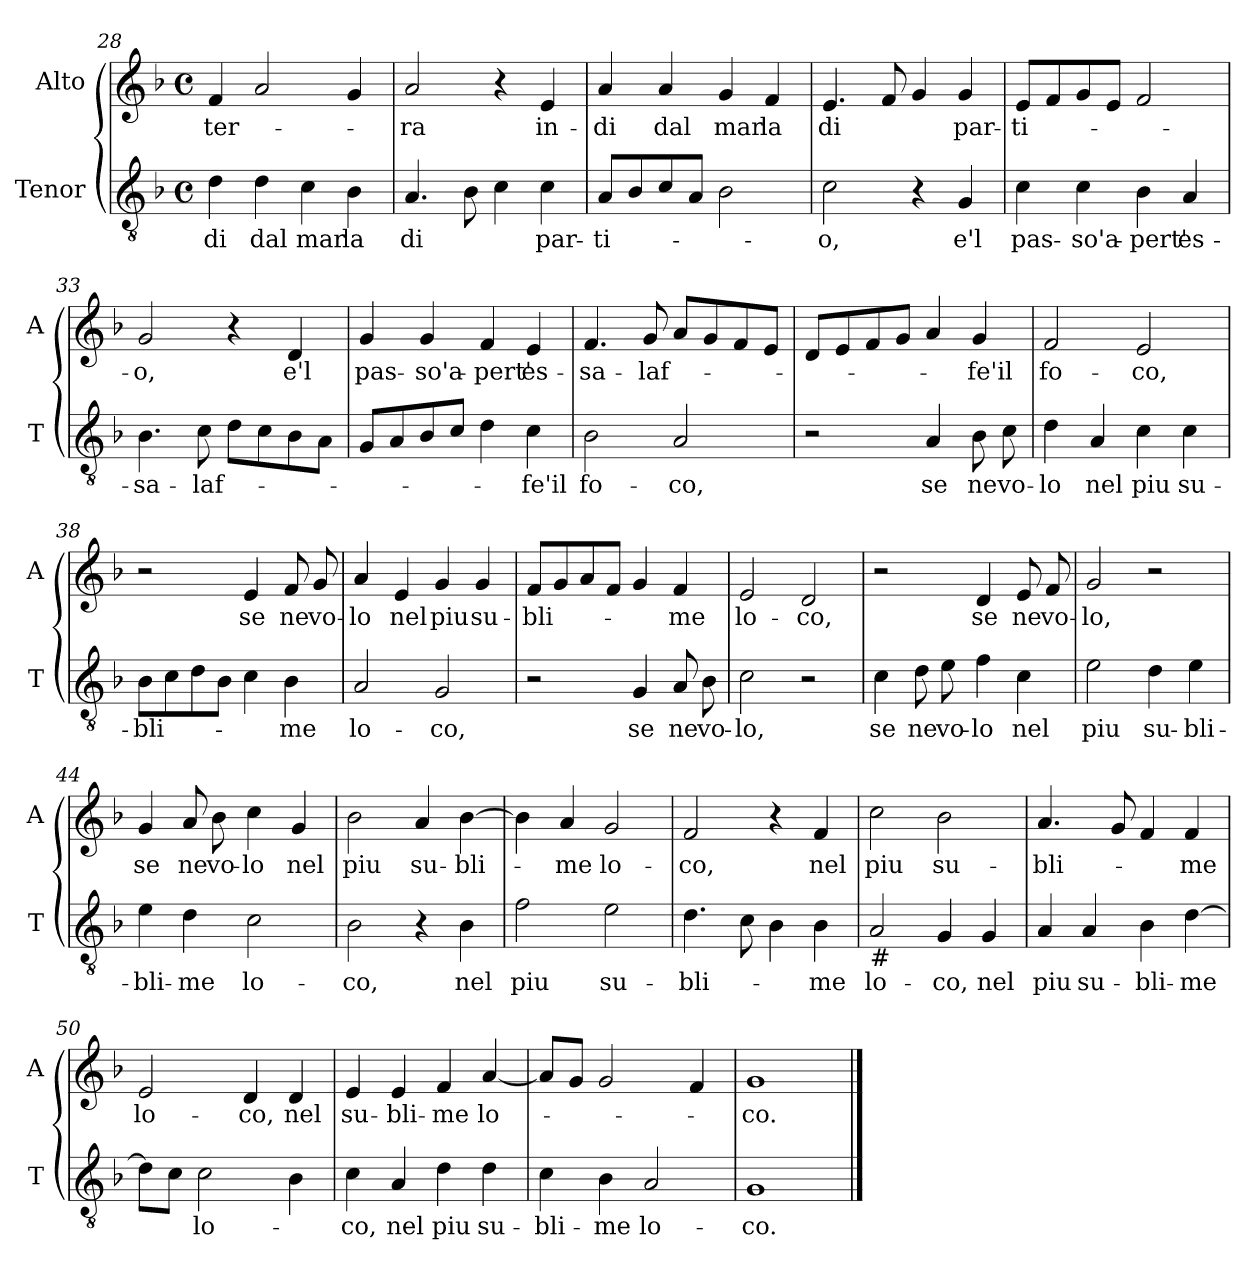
**kern	**text	**kern	**text
*part2	*part2	*part1	*part1
*staff2	*staff2	*staff1	*staff1
*I"Tenor	*	*I"Alto	*
*I'T	*	*I'A	*
*clefGv2	*	*clefG2	*
*k[b-]	*	*k[b-]	*
*F:	*	*F:	*
*M4/4	*	*M4/4	*
*met(c)	*	*met(c)	*
=28	=28	=28	=28
!	!LO:LY:b	!	!LO:LY:b
4d\	-di	4f/	ter-
!	!LO:LY:b	!	!
4d\	dal	2a/	.
!	!LO:LY:b	!	!
4c\	mar	.	.
!	!LO:LY:b	!	!
4B-\	la	4g/	.
=29	=29	=29	=29
!	!LO:LY:b	!	!LO:LY:b
4.A/	di	2a/	-ra
8B-\	.	.	.
4c\	.	4r	.
!	!LO:LY:b	!	!LO:LY:b
4c\	par-	4e/	in-
=30	=30	=30	=30
!	!LO:LY:b	!	!LO:LY:b
8A/L	-ti-	4a/	-di
8B-/	.	.	.
!	!	!	!LO:LY:b
8c/	.	4a/	dal
8A/J	.	.	.
!	!	!	!LO:LY:b
2B-\	.	4g/	mar
!	!	!	!LO:LY:b
.	.	4f/	la
!!LO:LB:g=z
=31	=31	=31	=31
!	!LO:LY:b	!	!LO:LY:b
2c\	-o,	4.e/	di
.	.	8f/	.
4r	.	4g/	.
!	!LO:LY:b	!	!LO:LY:b
4G/	e'l	4g/	par-
=32	=32	=32	=32
!	!LO:LY:b	!	!LO:LY:b
4c\	pas-	8e/L	-ti-
.	.	8f/	.
!	!LO:LY:b	!	!
4c\	-so'a-	8g/	.
.	.	8e/J	.
!	!LO:LY:b	!	!
4B-\	-pert'	2f/	.
!	!LO:LY:b	!	!
4A/	es-	.	.
=33	=33	=33	=33
!	!LO:LY:b	!	!LO:LY:b
4.B-\	-sa-	2g/	-o,
!	!LO:LY:b	!	!
8c\	-laf-	.	.
8d\L	.	4r	.
8c\	.	.	.
!	!	!	!LO:LY:b
8B-\	.	4d/	e'l
8A\J	.	.	.
=34	=34	=34	=34
!	!	!	!LO:LY:b
8G/L	.	4g/	pas-
8A/	.	.	.
!	!	!	!LO:LY:b
8B-/	.	4g/	-so'a-
8c/J	.	.	.
!	!	!	!LO:LY:b
4d\	.	4f/	-pert'
!	!LO:LY:b	!	!LO:LY:b
4c\	-fe'il	4e/	es-
=35	=35	=35	=35
!	!LO:LY:b	!	!LO:LY:b
2B-\	fo-	4.f/	-sa-
!	!	!	!LO:LY:b
.	.	8g/	-laf-
!	!LO:LY:b	!	!
2A/	-co,	8a/L	.
.	.	8g/	.
.	.	8f/	.
.	.	8e/J	.
!!LO:LB:g=z
=36	=36	=36	=36
2r	.	8d/L	.
.	.	8e/	.
.	.	8f/	.
.	.	8g/J	.
!	!LO:LY:b	!	!
4A/	se	4a/	.
!	!LO:LY:b	!	!LO:LY:b
8B-\	ne	4g/	-fe'il
!	!LO:LY:b	!	!
8c\	vo-	.	.
=37	=37	=37	=37
!	!LO:LY:b	!	!LO:LY:b
4d\	-lo	2f/	fo-
!	!LO:LY:b	!	!
4A/	nel	.	.
!	!LO:LY:b	!	!LO:LY:b
4c\	piu	2e/	-co,
!	!LO:LY:b	!	!
4c\	su-	.	.
=38	=38	=38	=38
!	!LO:LY:b	!	!
8B-\L	-bli-	2r	.
8c\	.	.	.
8d\	.	.	.
8B-\J	.	.	.
!	!	!	!LO:LY:b
4c\	.	4e/	se
!	!LO:LY:b	!	!LO:LY:b
4B-\	-me	8f/	ne
!	!	!	!LO:LY:b
.	.	8g/	vo-
=39	=39	=39	=39
!	!LO:LY:b	!	!LO:LY:b
2A/	lo-	4a/	-lo
!	!	!	!LO:LY:b
.	.	4e/	nel
!	!LO:LY:b	!	!LO:LY:b
2G/	-co,	4g/	piu
!	!	!	!LO:LY:b
.	.	4g/	su-
!!LO:LB:g=z
=40	=40	=40	=40
!	!	!	!LO:LY:b
2r	.	8f/L	-bli-
.	.	8g/	.
.	.	8a/	.
.	.	8f/J	.
!	!LO:LY:b	!	!
4G/	se	4g/	.
!	!LO:LY:b	!	!LO:LY:b
8A/	ne	4f/	-me
!	!LO:LY:b	!	!
8B-\	vo-	.	.
=41	=41	=41	=41
!	!LO:LY:b	!	!LO:LY:b
2c\	-lo,	2e/	lo-
!	!	!	!LO:LY:b
2r	.	2d/	-co,
=42	=42	=42	=42
!	!LO:LY:b	!	!
4c\	se	2r	.
!	!LO:LY:b	!	!
8d\	ne	.	.
!	!LO:LY:b	!	!
8e\	vo-	.	.
!	!LO:LY:b	!	!LO:LY:b
4f\	-lo	4d/	se
!	!LO:LY:b	!	!LO:LY:b
4c\	nel	8e/	ne
!	!	!	!LO:LY:b
.	.	8f/	vo-
=43	=43	=43	=43
!	!LO:LY:b	!	!LO:LY:b
2e\	piu	2g/	-lo,
!	!LO:LY:b	!	!
4d\	su-	2r	.
!	!LO:LY:b	!	!
4e\	-bli-	.	.
!!LO:LB:g=z
=44	=44	=44	=44
!	!LO:LY:b	!	!LO:LY:b
4e\	-bli-	4g/	se
!	!LO:LY:b	!	!LO:LY:b
4d\	-me	8a/	ne
!	!	!	!LO:LY:b
.	.	8b-\	vo-
!	!LO:LY:b	!	!LO:LY:b
2c\	lo-	4cc\	-lo
!	!	!	!LO:LY:b
.	.	4g/	nel
=45	=45	=45	=45
!	!LO:LY:b	!	!LO:LY:b
2B-\	-co,	2b-\	piu
!	!	!	!LO:LY:b
4r	.	4a/	su-
!	!LO:LY:b	!	!LO:LY:b
4B-\	nel	[4b-\	-bli-
=46	=46	=46	=46
!	!LO:LY:b	!	!
2f\	piu	4b-\]	.
!	!	!	!LO:LY:b
.	.	4a/	-me
!	!LO:LY:b	!	!LO:LY:b
2e\	su-	2g/	lo-
=47	=47	=47	=47
!	!LO:LY:b	!	!LO:LY:b
4.d\	-bli-	2f/	-co,
8c\	.	.	.
4B-\	.	4r	.
!	!LO:LY:b	!	!LO:LY:b
4B-\	-me	4f/	nel
=48	=48	=48	=48
!LO:TX:b:t=#	!	!	!
!	!LO:LY:b	!	!LO:LY:b
2A/	lo-	2cc\	piu
!	!LO:LY:b	!	!LO:LY:b
4G/	-co,	2b-\	su-
!	!LO:LY:b	!	!
4G/	nel	.	.
!!LO:LB:g=z
=49	=49	=49	=49
!	!LO:LY:b	!	!LO:LY:b
4A/	piu	4.a/	-bli-
!	!LO:LY:b	!	!
4A/	su-	.	.
.	.	8g/	.
!	!LO:LY:b	!	!
4B-\	-bli-	4f/	.
!	!LO:LY:b	!	!LO:LY:b
[4d\	-me	4f/	-me
=50	=50	=50	=50
!	!	!	!LO:LY:b
8d\L]	.	2e/	lo-
8c\J	.	.	.
!	!LO:LY:b	!	!
2c\	lo-	.	.
!	!	!	!LO:LY:b
.	.	4d/	-co,
!	!	!	!LO:LY:b
4B-\	.	4d/	nel
=51	=51	=51	=51
!	!LO:LY:b	!	!LO:LY:b
4c\	-co,	4e/	su-
!	!LO:LY:b	!	!LO:LY:b
4A/	nel	4e/	-bli-
!	!LO:LY:b	!	!LO:LY:b
4d\	piu	4f/	-me
!	!LO:LY:b	!	!LO:LY:b
4d\	su-	[4a/	lo-
=52	=52	=52	=52
!	!LO:LY:b	!	!
4c\	-bli-	8a/L]	.
.	.	8g/J	.
!	!LO:LY:b	!	!
4B-\	-me	2g/	.
!	!LO:LY:b	!	!
2A/	lo-	.	.
.	.	4f/	.
=53	=53	=53	=53
!	!LO:LY:b	!	!LO:LY:b
1G	-co.	1g	-co.
==	==	==	==
*-	*-	*-	*-
